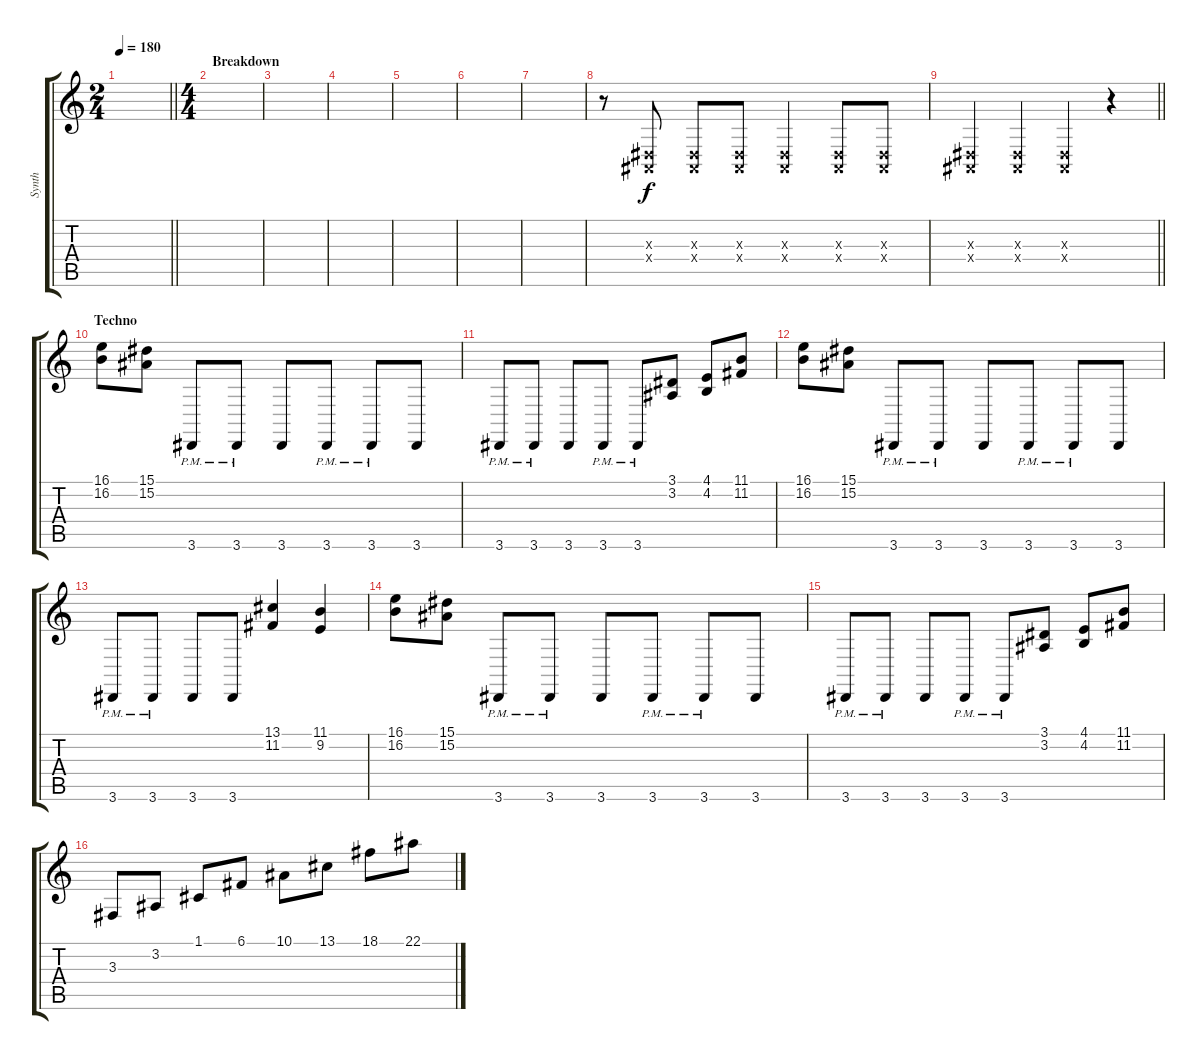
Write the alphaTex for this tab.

\track ("Synth" "Synth") {instrument lead2sawtooth}
\staff {score tabs}
\tuning (C4 G3 Eb3 Bb2 F2 C2) {hide}
\ts (2 4)
\tempo 180
\clef g2
\barLineRight lightlight
\ks c
|
\ts (4 4)
\section ("" "Breakdown")
|
|
|
|
|
|
r.8 (0.3{x} 0.4{x}).8 (0.3{x} 0.4{x}).8 (0.3{x} 0.4{x}).8 (0.3{x} 0.4{x}).4 (0.3{x} 0.4{x}).8 (0.3{x} 0.4{x}).8 |
\barLineRight lightlight
(0.3{x} 0.4{x}).4 (0.3{x} 0.4{x}).4 (0.3{x} 0.4{x}).4 r.4 |
\section ("" "Techno")
(16.1 16.2).8{dy f} (15.1 15.2).8 3.6{pm}.8 3.6{pm}.8 3.6.8 3.6{pm}.8 3.6{pm}.8 3.6.8 |
3.6{pm}.8 3.6{pm}.8 3.6.8 3.6{pm}.8 3.6{pm}.8 (3.1 3.2).8 (4.1 4.2).8 (11.1 11.2).8 |
(16.1 16.2).8 (15.1 15.2).8 3.6{pm}.8 3.6{pm}.8 3.6.8 3.6{pm}.8 3.6{pm}.8 3.6.8 |
3.6{pm}.8 3.6{pm}.8 3.6.8 3.6.8 (13.1 11.2).4 (11.1 9.2).4 |
(16.1 16.2).8 (15.1 15.2).8 3.6{pm}.8 3.6{pm}.8 3.6.8 3.6{pm}.8 3.6{pm}.8 3.6.8 |
3.6{pm}.8 3.6{pm}.8 3.6.8 3.6{pm}.8 3.6{pm}.8 (3.1 3.2).8 (4.1 4.2).8 (11.1 11.2).8 |
3.3.8 3.2.8 1.1.8 6.1.8 10.1.8 13.1.8 18.1.8 22.1.8
